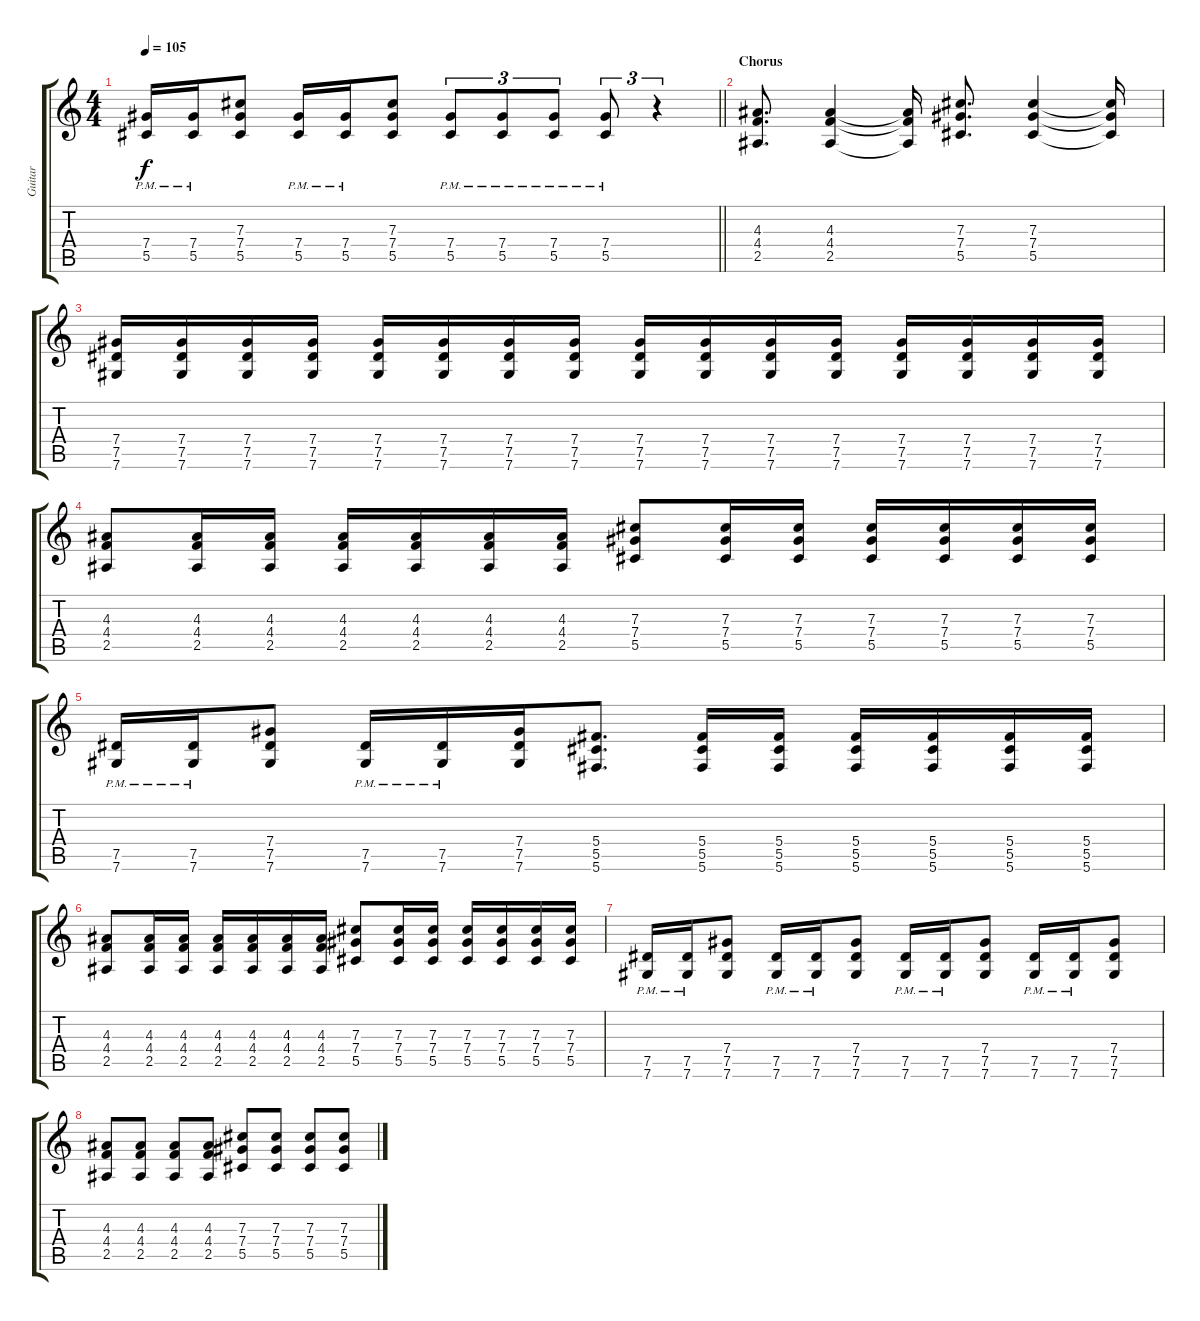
\track ("Guitar" "Guitar") {instrument distortionguitar}
\staff {score tabs}
\tuning (Eb4 Bb3 Gb3 Db3 Ab2 Db2) {hide}
\ts (4 4)
\tempo 105
\clef g2
\barLineRight lightlight
\ks c
(7.4{pm} 5.5{pm}).16{dy f} (7.4{pm} 5.5{pm}).16 (7.3 7.4 5.5).8 (7.4{pm} 5.5{pm}).16 (7.4{pm} 5.5{pm}).16 (7.3 7.4 5.5).8 (7.4{pm} 5.5{pm}).8{tu (3 2)} (7.4{pm} 5.5{pm}).8{tu (3 2)} (7.4{pm} 5.5{pm}).8{tu (3 2)} (7.4{pm} 5.5{pm}).8{tu (3 2)} r.4{tu (3 2)} |
\section ("" "Chorus")
(4.3 4.4 2.5).8{d} (4.3 4.4 2.5).4 (4.3{t} 4.4{t} 2.5{t}).16 (7.3 7.4 5.5).8{d} (7.3 7.4 5.5).4 (7.3{t} 7.4{t} 5.5{t}).16 |
(7.4 7.5 7.6).16 (7.4 7.5 7.6).16 (7.4 7.5 7.6).16 (7.4 7.5 7.6).16 (7.4 7.5 7.6).16 (7.4 7.5 7.6).16 (7.4 7.5 7.6).16 (7.4 7.5 7.6).16 (7.4 7.5 7.6).16 (7.4 7.5 7.6).16 (7.4 7.5 7.6).16 (7.4 7.5 7.6).16 (7.4 7.5 7.6).16 (7.4 7.5 7.6).16 (7.4 7.5 7.6).16 (7.4 7.5 7.6).16 |
(4.3 4.4 2.5).8 (4.3 4.4 2.5).16 (4.3 4.4 2.5).16 (4.3 4.4 2.5).16 (4.3 4.4 2.5).16 (4.3 4.4 2.5).16 (4.3 4.4 2.5).16 (7.3 7.4 5.5).8 (7.3 7.4 5.5).16 (7.3 7.4 5.5).16 (7.3 7.4 5.5).16 (7.3 7.4 5.5).16 (7.3 7.4 5.5).16 (7.3 7.4 5.5).16 |
(7.5{pm} 7.6{pm}).16 (7.5{pm} 7.6{pm}).16 (7.4 7.5 7.6).8 (7.5{pm} 7.6{pm}).16 (7.5{pm} 7.6{pm}).16 (7.4 7.5 7.6).16 (5.4 5.5 5.6).8{d} (5.4 5.5 5.6).16 (5.4 5.5 5.6).16 (5.4 5.5 5.6).16 (5.4 5.5 5.6).16 (5.4 5.5 5.6).16 (5.4 5.5 5.6).16 |
(4.3 4.4 2.5).8 (4.3 4.4 2.5).16 (4.3 4.4 2.5).16 (4.3 4.4 2.5).16 (4.3 4.4 2.5).16 (4.3 4.4 2.5).16 (4.3 4.4 2.5).16 (7.3 7.4 5.5).8 (7.3 7.4 5.5).16 (7.3 7.4 5.5).16 (7.3 7.4 5.5).16 (7.3 7.4 5.5).16 (7.3 7.4 5.5).16 (7.3 7.4 5.5).16 |
(7.5{pm} 7.6{pm}).16 (7.5{pm} 7.6{pm}).16 (7.4 7.5 7.6).8 (7.5{pm} 7.6{pm}).16 (7.5{pm} 7.6{pm}).16 (7.4 7.5 7.6).8 (7.5{pm} 7.6{pm}).16 (7.5{pm} 7.6{pm}).16 (7.4 7.5 7.6).8 (7.5{pm} 7.6{pm}).16 (7.5{pm} 7.6{pm}).16 (7.4 7.5 7.6).8 |
(4.3 4.4 2.5).8 (4.3 4.4 2.5).8 (4.3 4.4 2.5).8 (4.3 4.4 2.5).8 (7.3 7.4 5.5).8 (7.3 7.4 5.5).8 (7.3 7.4 5.5).8 (7.3 7.4 5.5).8
